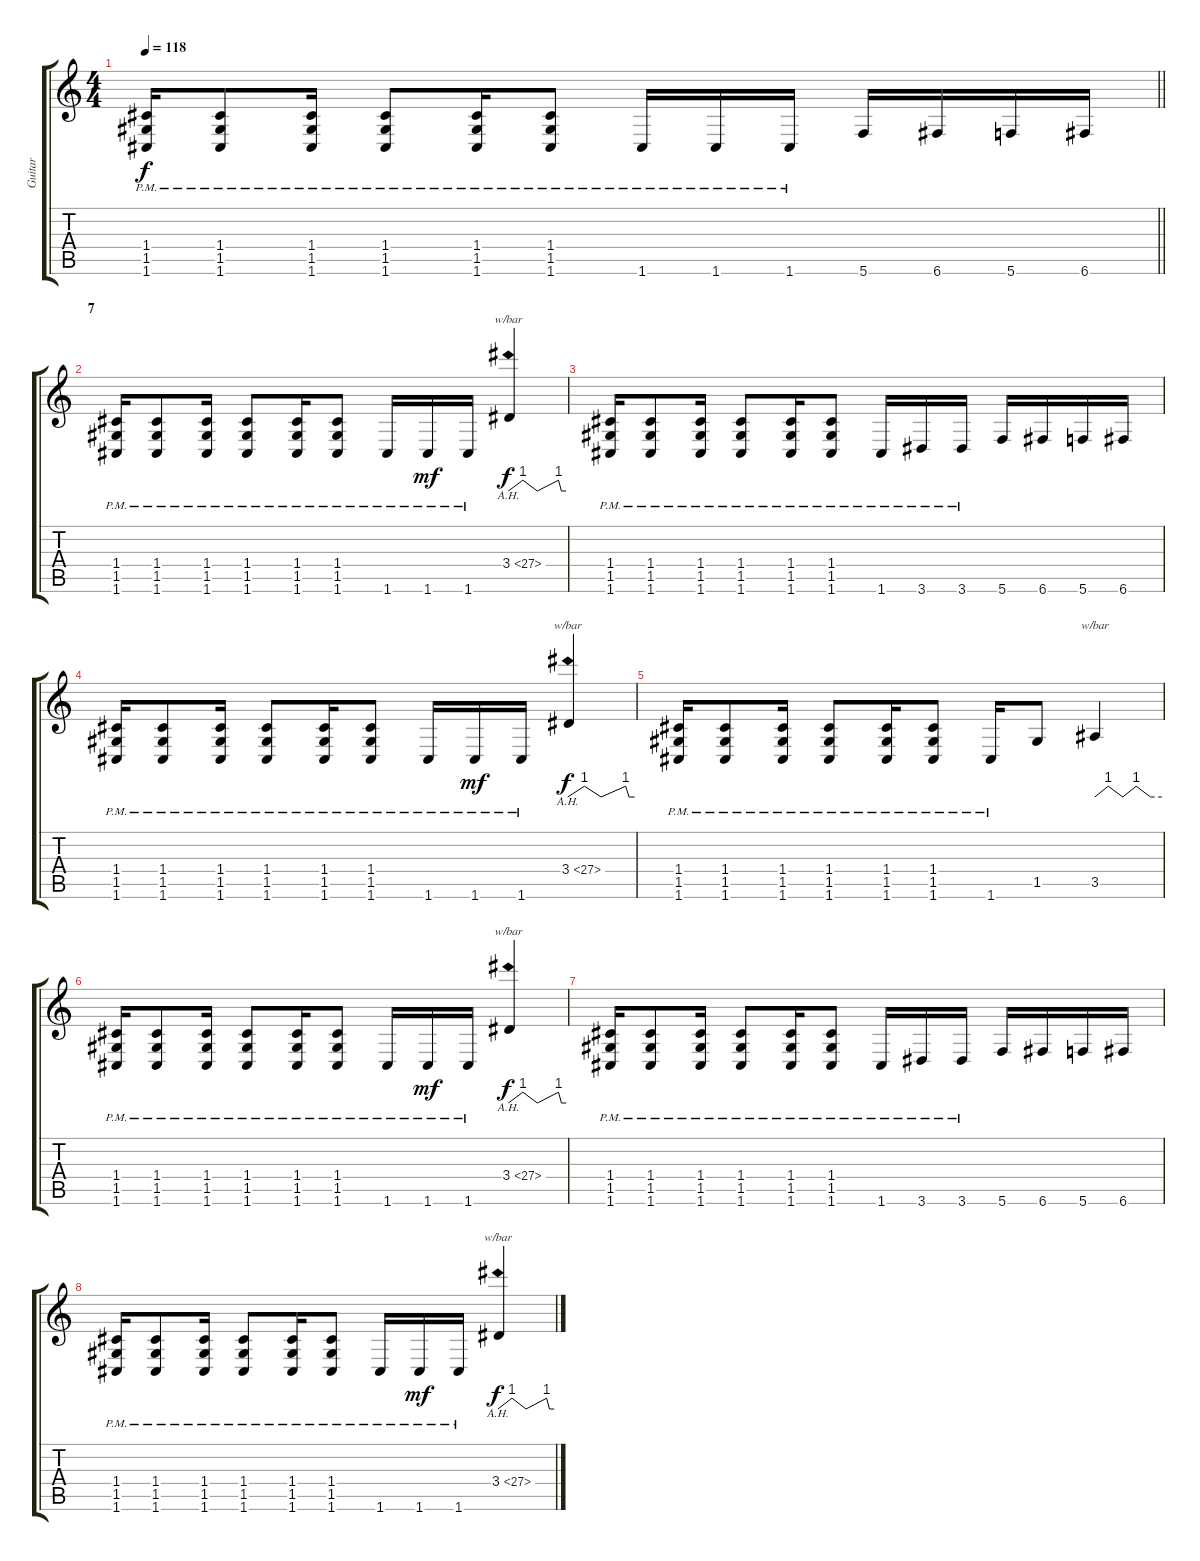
\track ("Guitar" "Guitar") {mute instrument distortionguitar}
\staff {score tabs}
\tuning (D4 A3 F3 C3 G2 C2) {hide}
\ts (4 4)
\tempo 118
\clef g2
\barLineRight lightlight
\ks c
(1.4{pm} 1.5{pm} 1.6{pm}).16{dy f} (1.4{pm} 1.5{pm} 1.6{pm}).8 (1.4{pm} 1.5{pm} 1.6{pm}).16 (1.4{pm} 1.5{pm} 1.6{pm}).8 (1.4{pm} 1.5{pm} 1.6{pm}).16 (1.4{pm} 1.5{pm} 1.6{pm}).8 1.6{pm}.16 1.6{pm}.16 1.6{pm}.16 5.6.16 6.6.16 5.6.16 6.6.16 |
\section ("" "7")
(1.4{pm} 1.5{pm} 1.6{pm}).16 (1.4{pm} 1.5{pm} 1.6{pm}).8 (1.4{pm} 1.5{pm} 1.6{pm}).16 (1.4{pm} 1.5{pm} 1.6{pm}).8 (1.4{pm} 1.5{pm} 1.6{pm}).16 (1.4{pm} 1.5{pm} 1.6{pm}).8 1.6{pm}.16 1.6{pm}.16{dy mf} 1.6{pm}.16 3.4{ah 24}.4{tbe (custom default 0 0 15 4 30 0 52 4 55 0 60 0) dy f} |
(1.4{pm} 1.5{pm} 1.6{pm}).16 (1.4{pm} 1.5{pm} 1.6{pm}).8 (1.4{pm} 1.5{pm} 1.6{pm}).16 (1.4{pm} 1.5{pm} 1.6{pm}).8 (1.4{pm} 1.5{pm} 1.6{pm}).16 (1.4{pm} 1.5{pm} 1.6{pm}).8 1.6{pm}.16 3.6{pm}.16 3.6{pm}.16 5.6.16 6.6.16 5.6.16 6.6.16 |
(1.4{pm} 1.5{pm} 1.6{pm}).16 (1.4{pm} 1.5{pm} 1.6{pm}).8 (1.4{pm} 1.5{pm} 1.6{pm}).16 (1.4{pm} 1.5{pm} 1.6{pm}).8 (1.4{pm} 1.5{pm} 1.6{pm}).16 (1.4{pm} 1.5{pm} 1.6{pm}).8 1.6{pm}.16 1.6{pm}.16{dy mf} 1.6{pm}.16 3.4{ah 24}.4{tbe (custom default 0 0 15 4 30 0 52 4 55 0 60 0) dy f} |
(1.4{pm} 1.5{pm} 1.6{pm}).16 (1.4{pm} 1.5{pm} 1.6{pm}).8 (1.4{pm} 1.5{pm} 1.6{pm}).16 (1.4{pm} 1.5{pm} 1.6{pm}).8 (1.4{pm} 1.5{pm} 1.6{pm}).16 (1.4{pm} 1.5{pm} 1.6{pm}).8 1.6{pm}.16 1.5.8 3.5.4{tbe (custom default 0 0 12 4 25 0 37 4 50 0 60 0)} |
(1.4{pm} 1.5{pm} 1.6{pm}).16 (1.4{pm} 1.5{pm} 1.6{pm}).8 (1.4{pm} 1.5{pm} 1.6{pm}).16 (1.4{pm} 1.5{pm} 1.6{pm}).8 (1.4{pm} 1.5{pm} 1.6{pm}).16 (1.4{pm} 1.5{pm} 1.6{pm}).8 1.6{pm}.16 1.6{pm}.16{dy mf} 1.6{pm}.16 3.4{ah 24}.4{tbe (custom default 0 0 15 4 30 0 52 4 55 0 60 0) dy f} |
(1.4{pm} 1.5{pm} 1.6{pm}).16 (1.4{pm} 1.5{pm} 1.6{pm}).8 (1.4{pm} 1.5{pm} 1.6{pm}).16 (1.4{pm} 1.5{pm} 1.6{pm}).8 (1.4{pm} 1.5{pm} 1.6{pm}).16 (1.4{pm} 1.5{pm} 1.6{pm}).8 1.6{pm}.16 3.6{pm}.16 3.6{pm}.16 5.6.16 6.6.16 5.6.16 6.6.16 |
(1.4{pm} 1.5{pm} 1.6{pm}).16 (1.4{pm} 1.5{pm} 1.6{pm}).8 (1.4{pm} 1.5{pm} 1.6{pm}).16 (1.4{pm} 1.5{pm} 1.6{pm}).8 (1.4{pm} 1.5{pm} 1.6{pm}).16 (1.4{pm} 1.5{pm} 1.6{pm}).8 1.6{pm}.16 1.6{pm}.16{dy mf} 1.6{pm}.16 3.4{ah 24}.4{tbe (custom default 0 0 15 4 30 0 52 4 55 0 60 0) dy f}
